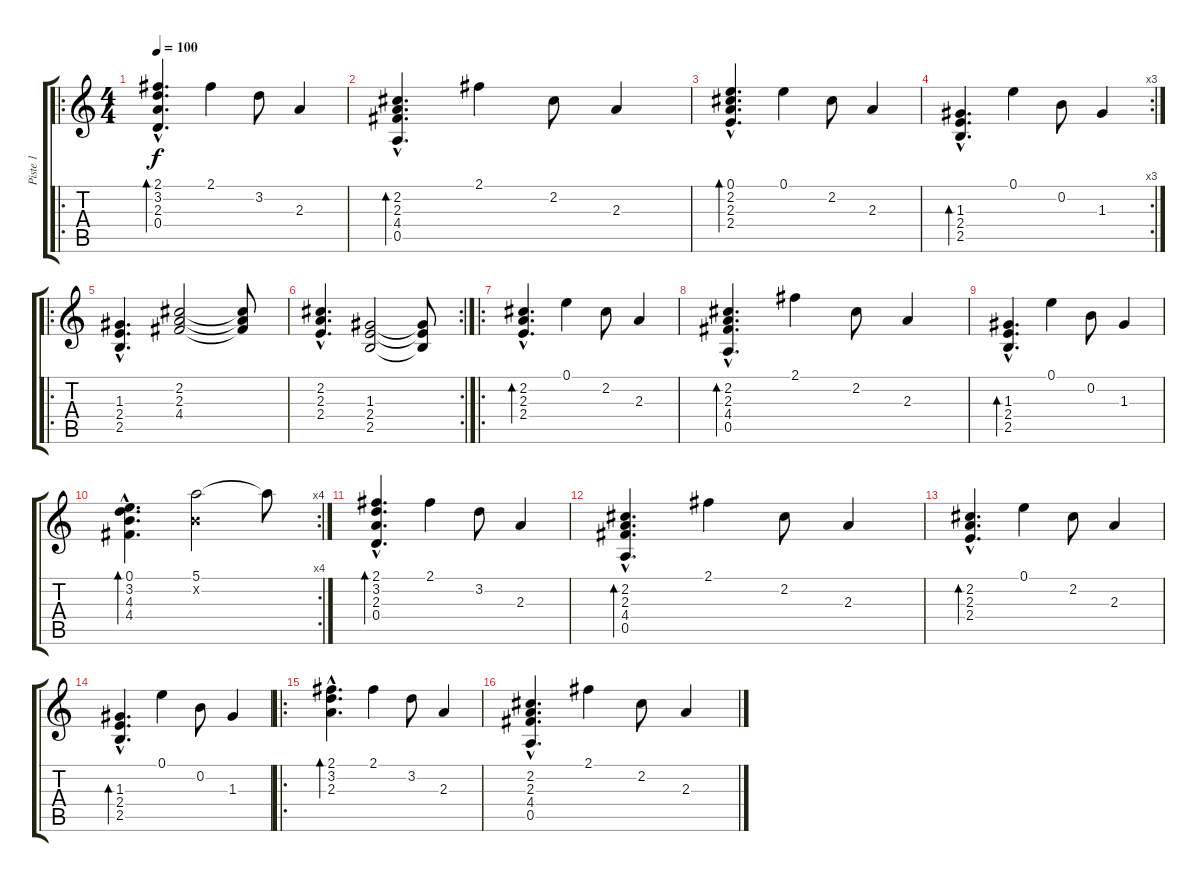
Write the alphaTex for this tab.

\track ("Piste 1" "Piste 1") {instrument acousticguitarnylon}
\staff {score tabs}
\tuning (E4 B3 G3 D3 A2 E2) {hide}
\ro
\ts (4 4)
\tempo 100
\clef g2
\ks c
(2.1{hac} 3.2{hac} 2.3{hac} 0.4{hac}).4{d bd 120 dy f} 2.1.4 3.2.8 2.3.4 |
(2.2{hac} 2.3{hac} 4.4{hac} 0.5{hac}).4{d bd 120} 2.1.4 2.2.8 2.3.4 |
(0.1{hac} 2.2{hac} 2.3{hac} 2.4{hac}).4{d bd 120} 0.1.4 2.2.8 2.3.4 |
\rc 3
(1.3{hac} 2.4{hac} 2.5{hac}).4{d bd 120} 0.1.4 0.2.8 1.3.4 |
\ro
(1.3{hac} 2.4{hac} 2.5{hac}).4{d} (2.2 2.3 4.4).2 (2.2{t} 2.3{t} 4.4{t}).8 |
\rc 2
(2.2{hac} 2.3{hac} 2.4{hac}).4{d} (1.3 2.4 2.5).2 (1.3{t} 2.4{t} 2.5{t}).8 |
\ro
(2.2{hac} 2.3{hac} 2.4{hac}).4{d bd 120} 0.1.4 2.2.8 2.3.4 |
(2.2{hac} 2.3{hac} 4.4{hac} 0.5{hac}).4{d bd 120} 2.1.4 2.2.8 2.3.4 |
(1.3{hac} 2.4{hac} 2.5{hac}).4{d bd 120} 0.1.4 0.2.8 1.3.4 |
\rc 4
(0.1{hac} 3.2{hac} 4.3{hac} 4.4{hac}).4{d bd 120} (5.1 0.2{x}).2 5.1{t}.8 |
(2.1{hac} 3.2{hac} 2.3{hac} 0.4{hac}).4{d bd 120} 2.1.4 3.2.8 2.3.4 |
(2.2{hac} 2.3{hac} 4.4{hac} 0.5{hac}).4{d bd 120} 2.1.4 2.2.8 2.3.4 |
(2.2{hac} 2.3{hac} 2.4{hac}).4{d bd 120} 0.1.4 2.2.8 2.3.4 |
(1.3{hac} 2.4{hac} 2.5{hac}).4{d bd 120} 0.1.4 0.2.8 1.3.4 |
\ro
(2.1{hac} 3.2{hac} 2.3{hac}).4{d bd 120} 2.1.4 3.2.8 2.3.4 |
(2.2{hac} 2.3{hac} 4.4{hac} 0.5{hac}).4{d} 2.1.4 2.2.8 2.3.4
